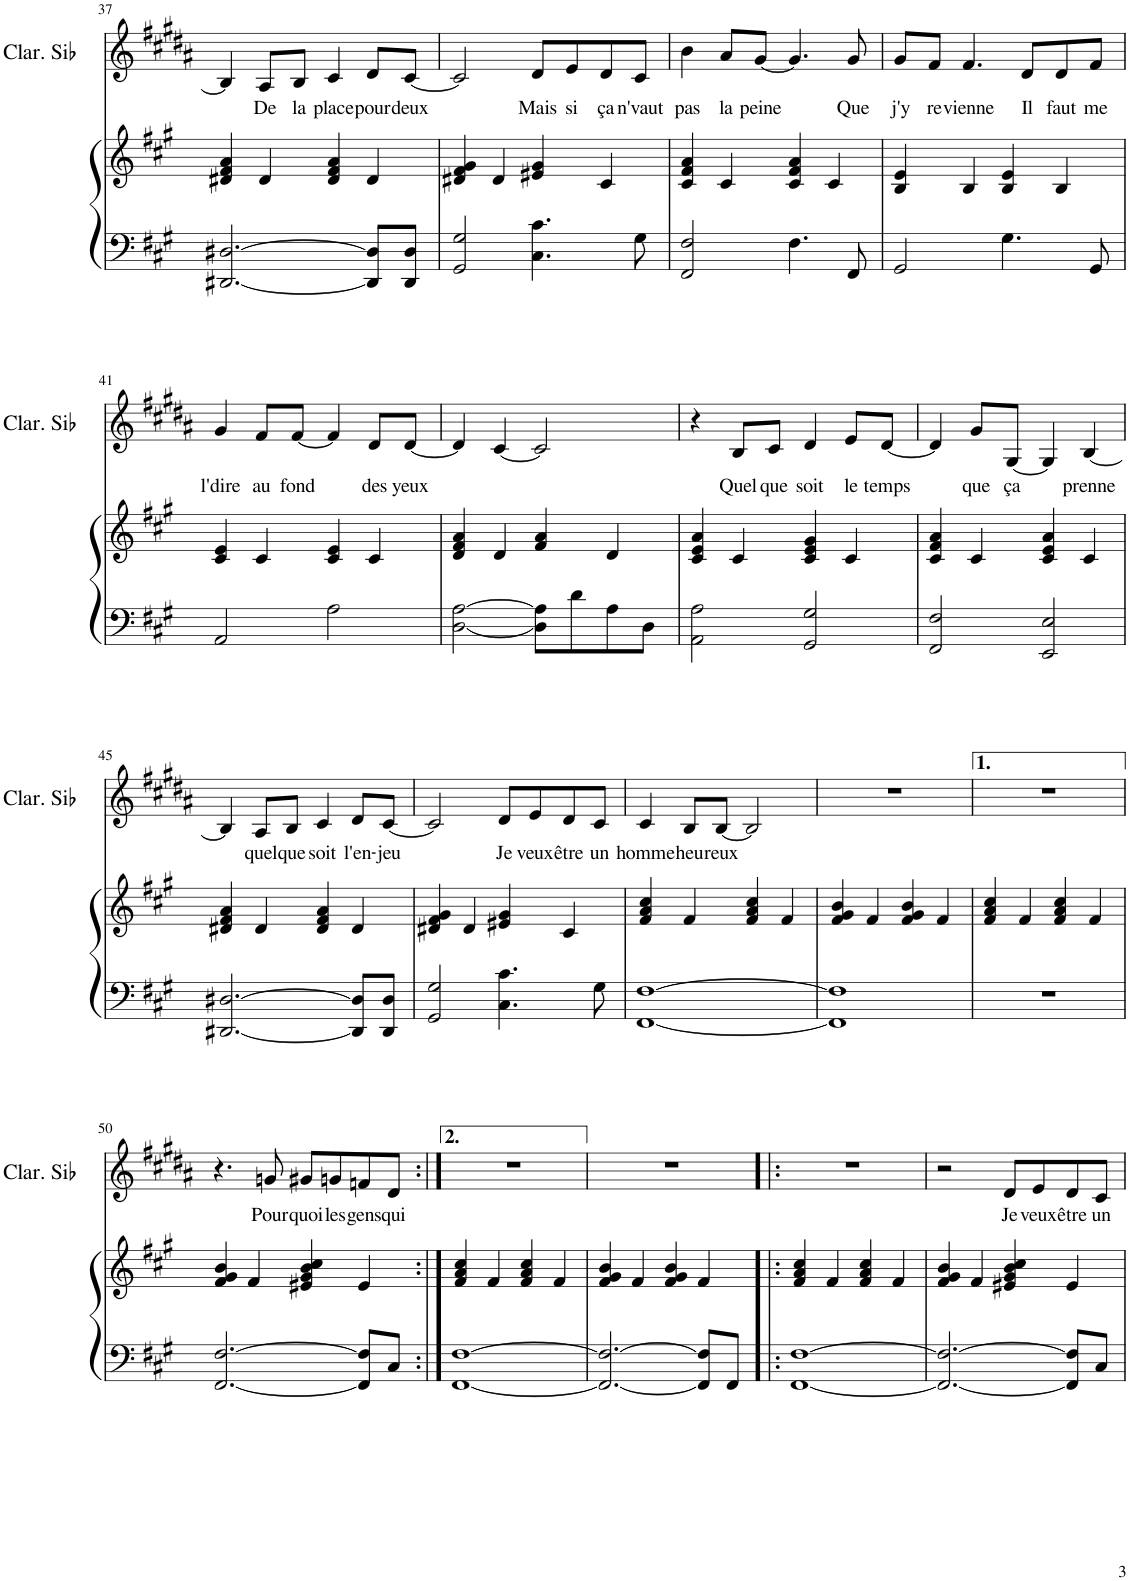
**kern	**kern	**kern	**text
*part2	*part2	*part1	*part1
*staff3	*staff2	*staff1	*staff1
*I"Piano	*	*I"Clarinette en Sib	*
*I'Pno	*	*I'Clar. Sib	*
!!LO:PB:g=z
*clefF4	*clefG2	*clefG2	*
*	*	*Trd1c2	*
*k[f#c#g#]	*k[f#c#g#]	*k[f#c#g#d#a#]	*
*M4/4	*M4/4	*M4/4	*
=37	=37	=37	=37
[2.DD#X/ [2.D#X/	4d#X/ 4f#/ 4a/	4B/]	.
!	!	!	!LO:LY:b
.	4d#/	8A#/L	De
!	!	!	!LO:LY:b
.	.	8B/J	la
!	!	!	!LO:LY:b
.	4d#/ 4f#/ 4a/	4c#/	place
!	!	!	!LO:LY:b
8DD#/] 8D#/]L	4d#/	8d#/L	pour
!	!	!	!LO:LY:b
8DD#/ 8D#/J	.	[8c#/J	deux
=38	=38	=38	=38
2GG#/ 2G#/	4d#X/ 4f#/ 4g#/	2c#/]	.
.	4d#/	.	.
!	!	!	!LO:LY:b
4.C#\ 4.c#\	4e#X/ 4g#/	8d#/L	Mais
!	!	!	!LO:LY:b
.	.	8e/	si
!	!	!	!LO:LY:b
.	4c#/	8d#/	ça
!	!	!	!LO:LY:b
8G#\	.	8c#/J	n'vaut
=39	=39	=39	=39
!	!	!	!LO:LY:b
2FF#/ 2F#/	4c#/ 4f#/ 4a/	4b\	pas
!	!	!	!LO:LY:b
.	4c#/	8a#/L	la
!	!	!	!LO:LY:b
.	.	[8g#/J	peine
4.F#\	4c#/ 4f#/ 4a/	4.g#/]	.
.	4c#/	.	.
!	!	!	!LO:LY:b
8FF#/	.	8g#/	Que
=40	=40	=40	=40
!	!	!	!LO:LY:b
2GG#/	4B/ 4e/	8g#/L	j'y
!	!	!	!LO:LY:b
.	.	8f#/J	re-
!	!	!	!LO:LY:b
.	4B/	4.f#/	-vienne
4.G#\	4B/ 4e/	.	.
!	!	!	!LO:LY:b
.	.	8d#/L	Il
!	!	!	!LO:LY:b
.	4B/	8d#/	faut
!	!	!	!LO:LY:b
8GG#/	.	8f#/J	me
!!LO:LB:g=z
=41	=41	=41	=41
!	!	!	!LO:LY:b
2AA/	4c#/ 4e/	4g#/	l'dire
!	!	!	!LO:LY:b
.	4c#/	8f#/L	au
!	!	!	!LO:LY:b
.	.	[8f#/J	fond
2A\	4c#/ 4e/	4f#/]	.
!	!	!	!LO:LY:b
.	4c#/	8d#/L	des
!	!	!	!LO:LY:b
.	.	[8d#/J	yeux
=42	=42	=42	=42
[2D\ [2A\	4d/ 4f#/ 4a/	4d#/]	.
.	4d/	[4c#/	.
8D\] 8A\]L	4f#/ 4a/	2c#/]	.
8d\	.	.	.
8A\	4d/	.	.
8D\J	.	.	.
=43	=43	=43	=43
2AA\ 2A\	4c#/ 4e/ 4a/	4r	.
!	!	!	!LO:LY:b
.	4c#/	8B/L	Quel
!	!	!	!LO:LY:b
.	.	8c#/J	que
!	!	!	!LO:LY:b
2GG#/ 2G#/	4c#/ 4e/ 4g#/	4d#/	soit
!	!	!	!LO:LY:b
.	4c#/	8e/L	le
!	!	!	!LO:LY:b
.	.	[8d#/J	temps
=44	=44	=44	=44
2FF#/ 2F#/	4c#/ 4f#/ 4a/	4d#/]	.
!	!	!	!LO:LY:b
.	4c#/	8g#/L	que
!	!	!	!LO:LY:b
.	.	[8G#/J	ça
2EE/ 2E/	4c#/ 4e/ 4a/	4G#/]	.
!	!	!	!LO:LY:b
.	4c#/	[4B/	prenne
!!LO:LB:g=z
=45	=45	=45	=45
[2.DD#X/ [2.D#X/	4d#X/ 4f#/ 4a/	4B/]	.
!	!	!	!LO:LY:b
.	4d#/	8A#/L	quel
!	!	!	!LO:LY:b
.	.	8B/J	que
!	!	!	!LO:LY:b
.	4d#/ 4f#/ 4a/	4c#/	soit
!	!	!	!LO:LY:b
8DD#/] 8D#/]L	4d#/	8d#/L	l'en-
!	!	!	!LO:LY:b
8DD#/ 8D#/J	.	[8c#/J	-jeu
=46	=46	=46	=46
2GG#/ 2G#/	4d#X/ 4f#/ 4g#/	2c#/]	.
.	4d#/	.	.
!	!	!	!LO:LY:b
4.C#\ 4.c#\	4e#X/ 4g#/	8d#/L	Je
!	!	!	!LO:LY:b
.	.	8e/	veux
!	!	!	!LO:LY:b
.	4c#/	8d#/	être
!	!	!	!LO:LY:b
8G#\	.	8c#/J	un
=47	=47	=47	=47
!	!	!	!LO:LY:b
[1FF# [1F#	4f#/ 4a/ 4cc#/	4c#/	homme
!	!	!	!LO:LY:b
.	4f#/	8B/L	heu-
!	!	!	!LO:LY:b
.	.	[8B/J	-reux
.	4f#/ 4a/ 4cc#/	2B/]	.
.	4f#/	.	.
=48	=48	=48	=48
1FF#] 1F#]	4f#/ 4g#/ 4b/	1r	.
.	4f#/	.	.
.	4f#/ 4g#/ 4b/	.	.
.	4f#/	.	.
=49	=49	=49	=49
1r	4f#/ 4a/ 4cc#/	1r	.
.	4f#/	.	.
.	4f#/ 4a/ 4cc#/	.	.
.	4f#/	.	.
!!LO:LB:g=z
=50	=50	=50	=50
[2.FF#/ [2.F#/	4f#/ 4g#/ 4b/	4.r	.
.	4f#/	.	.
!	!	!	!LO:LY:b
.	.	8gn/	Pour-
!	!	!	!LO:LY:b
.	4e#X/ 4g#/ 4b/ 4cc#/	8g#X/L	-quoi
!	!	!	!LO:LY:b
.	.	8gn/	les
!	!	!	!LO:LY:b
8FF#/] 8F#/]L	4e#/	8fn/	gens
!	!	!	!LO:LY:b
8C#/J	.	8d#/J	qui
=51:|!	=51:|!	=51:|!	=51:|!
[1FF# [1F#	4f#/ 4a/ 4cc#/	1r	.
.	4f#/	.	.
.	4f#/ 4a/ 4cc#/	.	.
.	4f#/	.	.
=52	=52	=52	=52
2.FF#/_ 2.F#/_	4f#/ 4g#/ 4b/	1r	.
.	4f#/	.	.
.	4f#/ 4g#/ 4b/	.	.
8FF#/] 8F#/]L	4f#/	.	.
8FF#/J	.	.	.
=53!|:	=53!|:	=53!|:	=53!|:
[1FF# [1F#	4f#/ 4a/ 4cc#/	1r	.
.	4f#/	.	.
.	4f#/ 4a/ 4cc#/	.	.
.	4f#/	.	.
=54	=54	=54	=54
2.FF#/_ 2.F#/_	4f#/ 4g#/ 4b/	2r	.
.	4f#/	.	.
!	!	!	!LO:LY:b
.	4e#X/ 4g#/ 4b/ 4cc#/	8d#/L	Je
!	!	!	!LO:LY:b
.	.	8e/	veux
!	!	!	!LO:LY:b
8FF#/] 8F#/]L	4e#/	8d#/	être
!	!	!	!LO:LY:b
8C#/J	.	8c#/J	un
=	=	=	=
*-	*-	*-	*-
